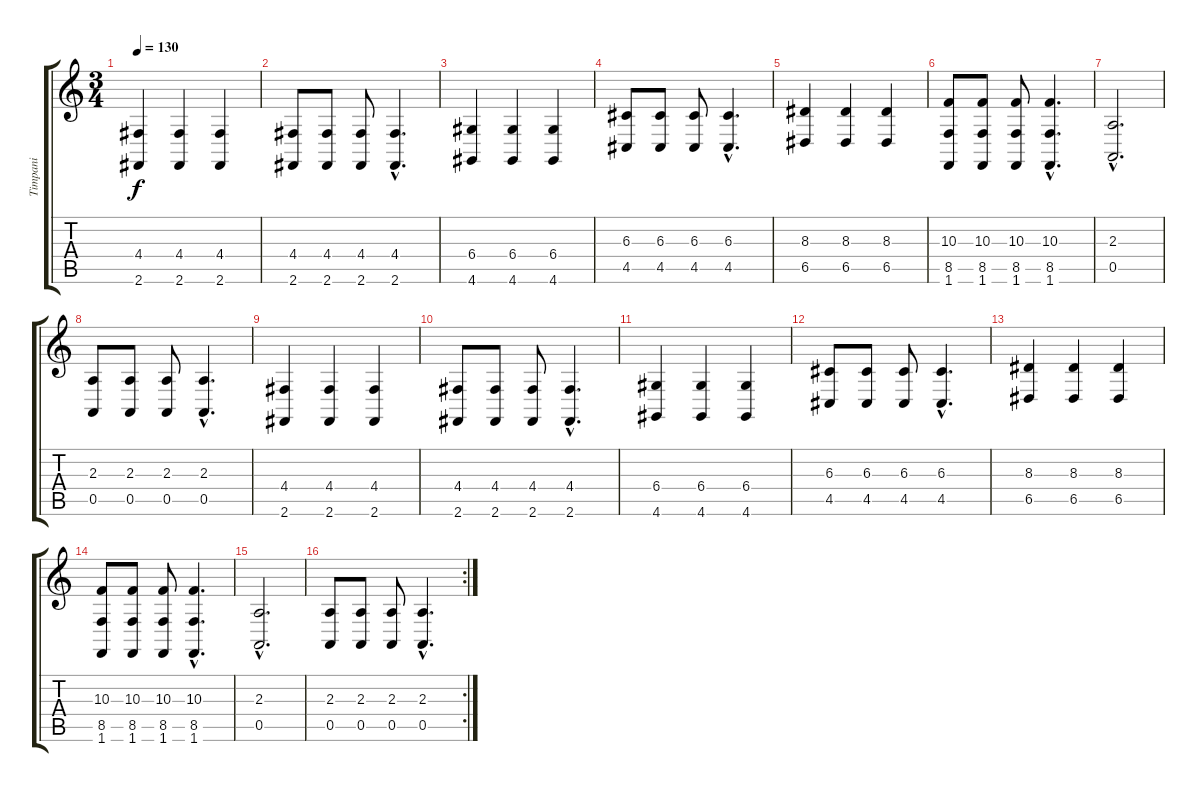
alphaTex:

\track ("Timpani" "Timpani") {instrument timpani}
\staff {score tabs}
\tuning (E4 B3 G3 D3 A2 E2) {hide}
\ts (3 4)
\tempo 130
\clef g2
\ks c
(4.4 2.6).4{dy f} (4.4 2.6).4 (4.4 2.6).4 |
(4.4 2.6).8 (4.4 2.6).8 (4.4 2.6).8 (4.4{hac} 2.6{hac}).4{d} |
(6.4 4.6).4 (6.4 4.6).4 (6.4 4.6).4 |
(6.3 4.5).8 (6.3 4.5).8 (6.3 4.5).8 (6.3{hac} 4.5{hac}).4{d} |
(8.3 6.5).4 (8.3 6.5).4 (8.3 6.5).4 |
(10.3 8.5 1.6).8 (10.3 8.5 1.6).8 (10.3 8.5 1.6).8 (10.3{hac} 8.5{hac} 1.6{hac}).4{d} |
(2.3{hac} 0.5{hac}).2{d} |
(2.3 0.5).8 (2.3 0.5).8 (2.3 0.5).8 (2.3{hac} 0.5{hac}).4{d} |
(4.4 2.6).4 (4.4 2.6).4 (4.4 2.6).4 |
(4.4 2.6).8 (4.4 2.6).8 (4.4 2.6).8 (4.4{hac} 2.6{hac}).4{d} |
(6.4 4.6).4 (6.4 4.6).4 (6.4 4.6).4 |
(6.3 4.5).8 (6.3 4.5).8 (6.3 4.5).8 (6.3{hac} 4.5{hac}).4{d} |
(8.3 6.5).4 (8.3 6.5).4 (8.3 6.5).4 |
(10.3 8.5 1.6).8 (10.3 8.5 1.6).8 (10.3 8.5 1.6).8 (10.3{hac} 8.5{hac} 1.6{hac}).4{d} |
(2.3{hac} 0.5{hac}).2{d} |
\rc 2
(2.3 0.5).8 (2.3 0.5).8 (2.3 0.5).8 (2.3{hac} 0.5{hac}).4{d}
